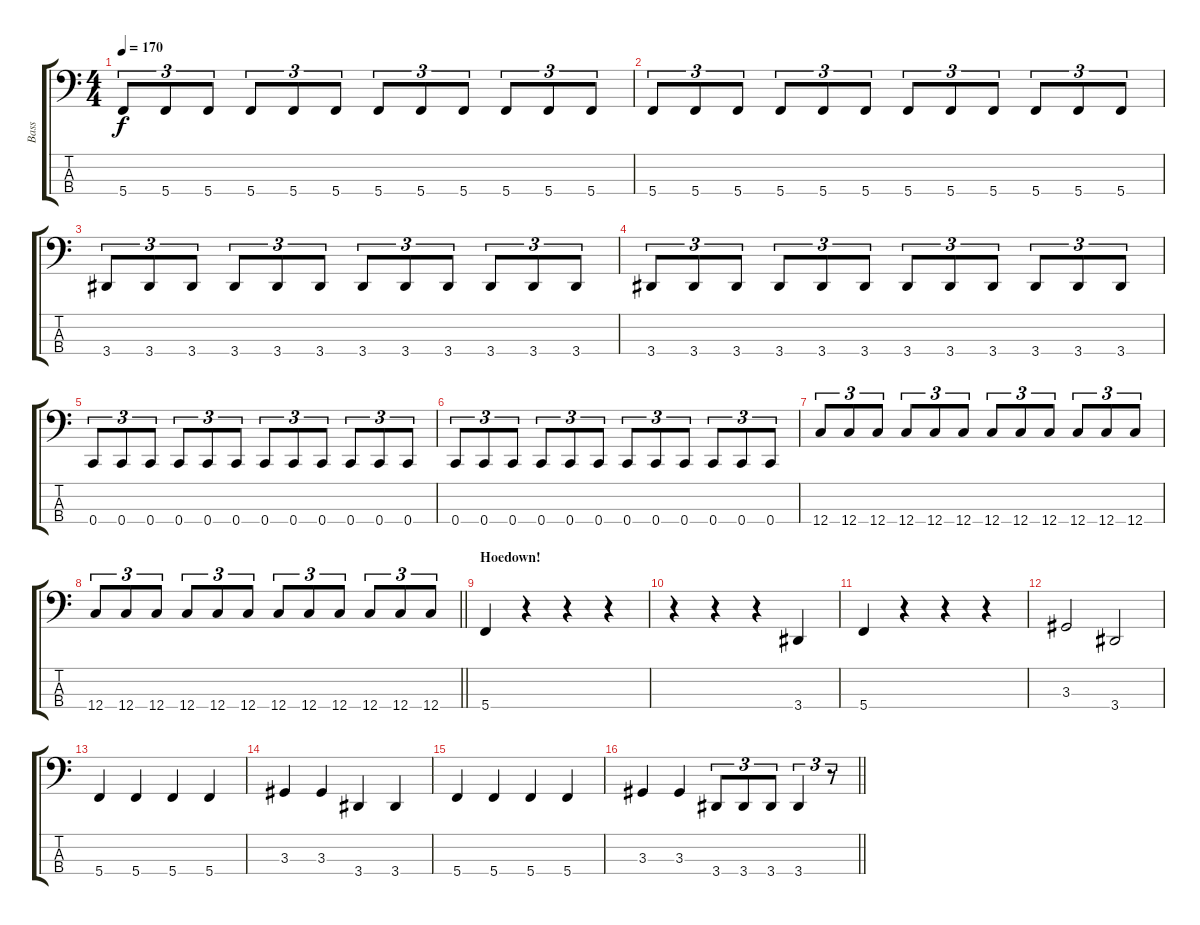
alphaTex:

\track ("Bass" "Bass") {instrument electricbasspick}
\staff {score tabs}
\tuning (Eb2 Bb1 F1 C1) {hide}
\ts (4 4)
\tempo 170
\clef f4
\ks c
5.4.8{tu (3 2) dy f} 5.4.8{tu (3 2)} 5.4.8{tu (3 2)} 5.4.8{tu (3 2)} 5.4.8{tu (3 2)} 5.4.8{tu (3 2)} 5.4.8{tu (3 2)} 5.4.8{tu (3 2)} 5.4.8{tu (3 2)} 5.4.8{tu (3 2)} 5.4.8{tu (3 2)} 5.4.8{tu (3 2)} |
5.4.8{tu (3 2)} 5.4.8{tu (3 2)} 5.4.8{tu (3 2)} 5.4.8{tu (3 2)} 5.4.8{tu (3 2)} 5.4.8{tu (3 2)} 5.4.8{tu (3 2)} 5.4.8{tu (3 2)} 5.4.8{tu (3 2)} 5.4.8{tu (3 2)} 5.4.8{tu (3 2)} 5.4.8{tu (3 2)} |
3.4.8{tu (3 2)} 3.4.8{tu (3 2)} 3.4.8{tu (3 2)} 3.4.8{tu (3 2)} 3.4.8{tu (3 2)} 3.4.8{tu (3 2)} 3.4.8{tu (3 2)} 3.4.8{tu (3 2)} 3.4.8{tu (3 2)} 3.4.8{tu (3 2)} 3.4.8{tu (3 2)} 3.4.8{tu (3 2)} |
3.4.8{tu (3 2)} 3.4.8{tu (3 2)} 3.4.8{tu (3 2)} 3.4.8{tu (3 2)} 3.4.8{tu (3 2)} 3.4.8{tu (3 2)} 3.4.8{tu (3 2)} 3.4.8{tu (3 2)} 3.4.8{tu (3 2)} 3.4.8{tu (3 2)} 3.4.8{tu (3 2)} 3.4.8{tu (3 2)} |
0.4.8{tu (3 2)} 0.4.8{tu (3 2)} 0.4.8{tu (3 2)} 0.4.8{tu (3 2)} 0.4.8{tu (3 2)} 0.4.8{tu (3 2)} 0.4.8{tu (3 2)} 0.4.8{tu (3 2)} 0.4.8{tu (3 2)} 0.4.8{tu (3 2)} 0.4.8{tu (3 2)} 0.4.8{tu (3 2)} |
0.4.8{tu (3 2)} 0.4.8{tu (3 2)} 0.4.8{tu (3 2)} 0.4.8{tu (3 2)} 0.4.8{tu (3 2)} 0.4.8{tu (3 2)} 0.4.8{tu (3 2)} 0.4.8{tu (3 2)} 0.4.8{tu (3 2)} 0.4.8{tu (3 2)} 0.4.8{tu (3 2)} 0.4.8{tu (3 2)} |
12.4.8{tu (3 2)} 12.4.8{tu (3 2)} 12.4.8{tu (3 2)} 12.4.8{tu (3 2)} 12.4.8{tu (3 2)} 12.4.8{tu (3 2)} 12.4.8{tu (3 2)} 12.4.8{tu (3 2)} 12.4.8{tu (3 2)} 12.4.8{tu (3 2)} 12.4.8{tu (3 2)} 12.4.8{tu (3 2)} |
\barLineRight lightlight
12.4.8{tu (3 2)} 12.4.8{tu (3 2)} 12.4.8{tu (3 2)} 12.4.8{tu (3 2)} 12.4.8{tu (3 2)} 12.4.8{tu (3 2)} 12.4.8{tu (3 2)} 12.4.8{tu (3 2)} 12.4.8{tu (3 2)} 12.4.8{tu (3 2)} 12.4.8{tu (3 2)} 12.4.8{tu (3 2)} |
\section ("" "Hoedown!")
5.4.4 r.4 r.4 r.4 |
r.4 r.4 r.4 3.4.4 |
5.4.4 r.4 r.4 r.4 |
3.3.2 3.4.2 |
5.4.4 5.4.4 5.4.4 5.4.4 |
3.3.4 3.3.4 3.4.4 3.4.4 |
5.4.4 5.4.4 5.4.4 5.4.4 |
\barLineRight lightlight
3.3.4 3.3.4 3.4.8{tu (3 2)} 3.4.8{tu (3 2)} 3.4.8{tu (3 2)} 3.4.4{tu (3 2)} r.8{tu (3 2)}
